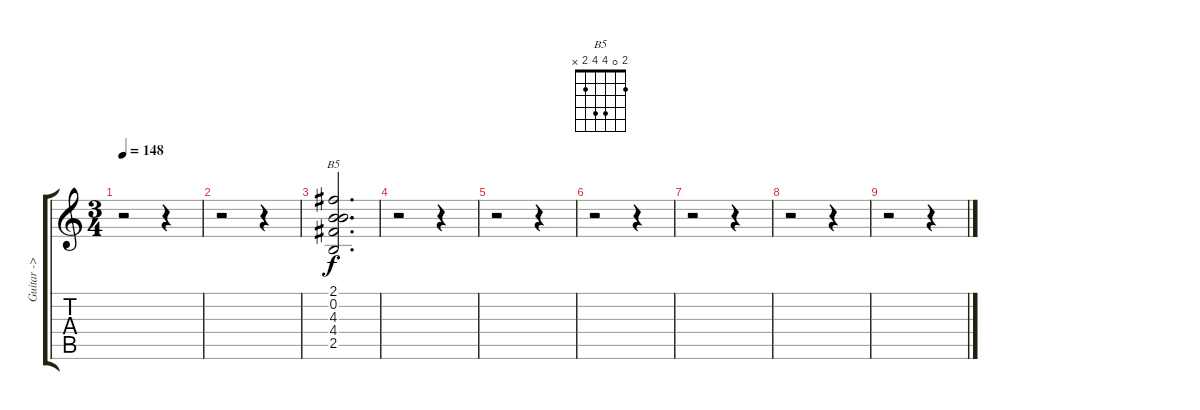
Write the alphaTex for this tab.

\track ("Guitar -> Clean 2" "Guitar -> ") {instrument electricguitarclean}
\staff {score tabs}
\tuning (E4 B3 G3 D3 A2 E2) {hide}
\chord ("B5" 2 0 4 4 2 x)
\ts (3 4)
\tempo 148
\clef g2
\ks c
r.2{dy f} r.4 |
r.2 r.4 |
(2.1 0.2 4.3 4.4 2.5).2{d ch "B5"} |
r.2 r.4 |
r.2 r.4 |
r.2 r.4 |
r.2 r.4 |
r.2 r.4 |
r.2 r.4
